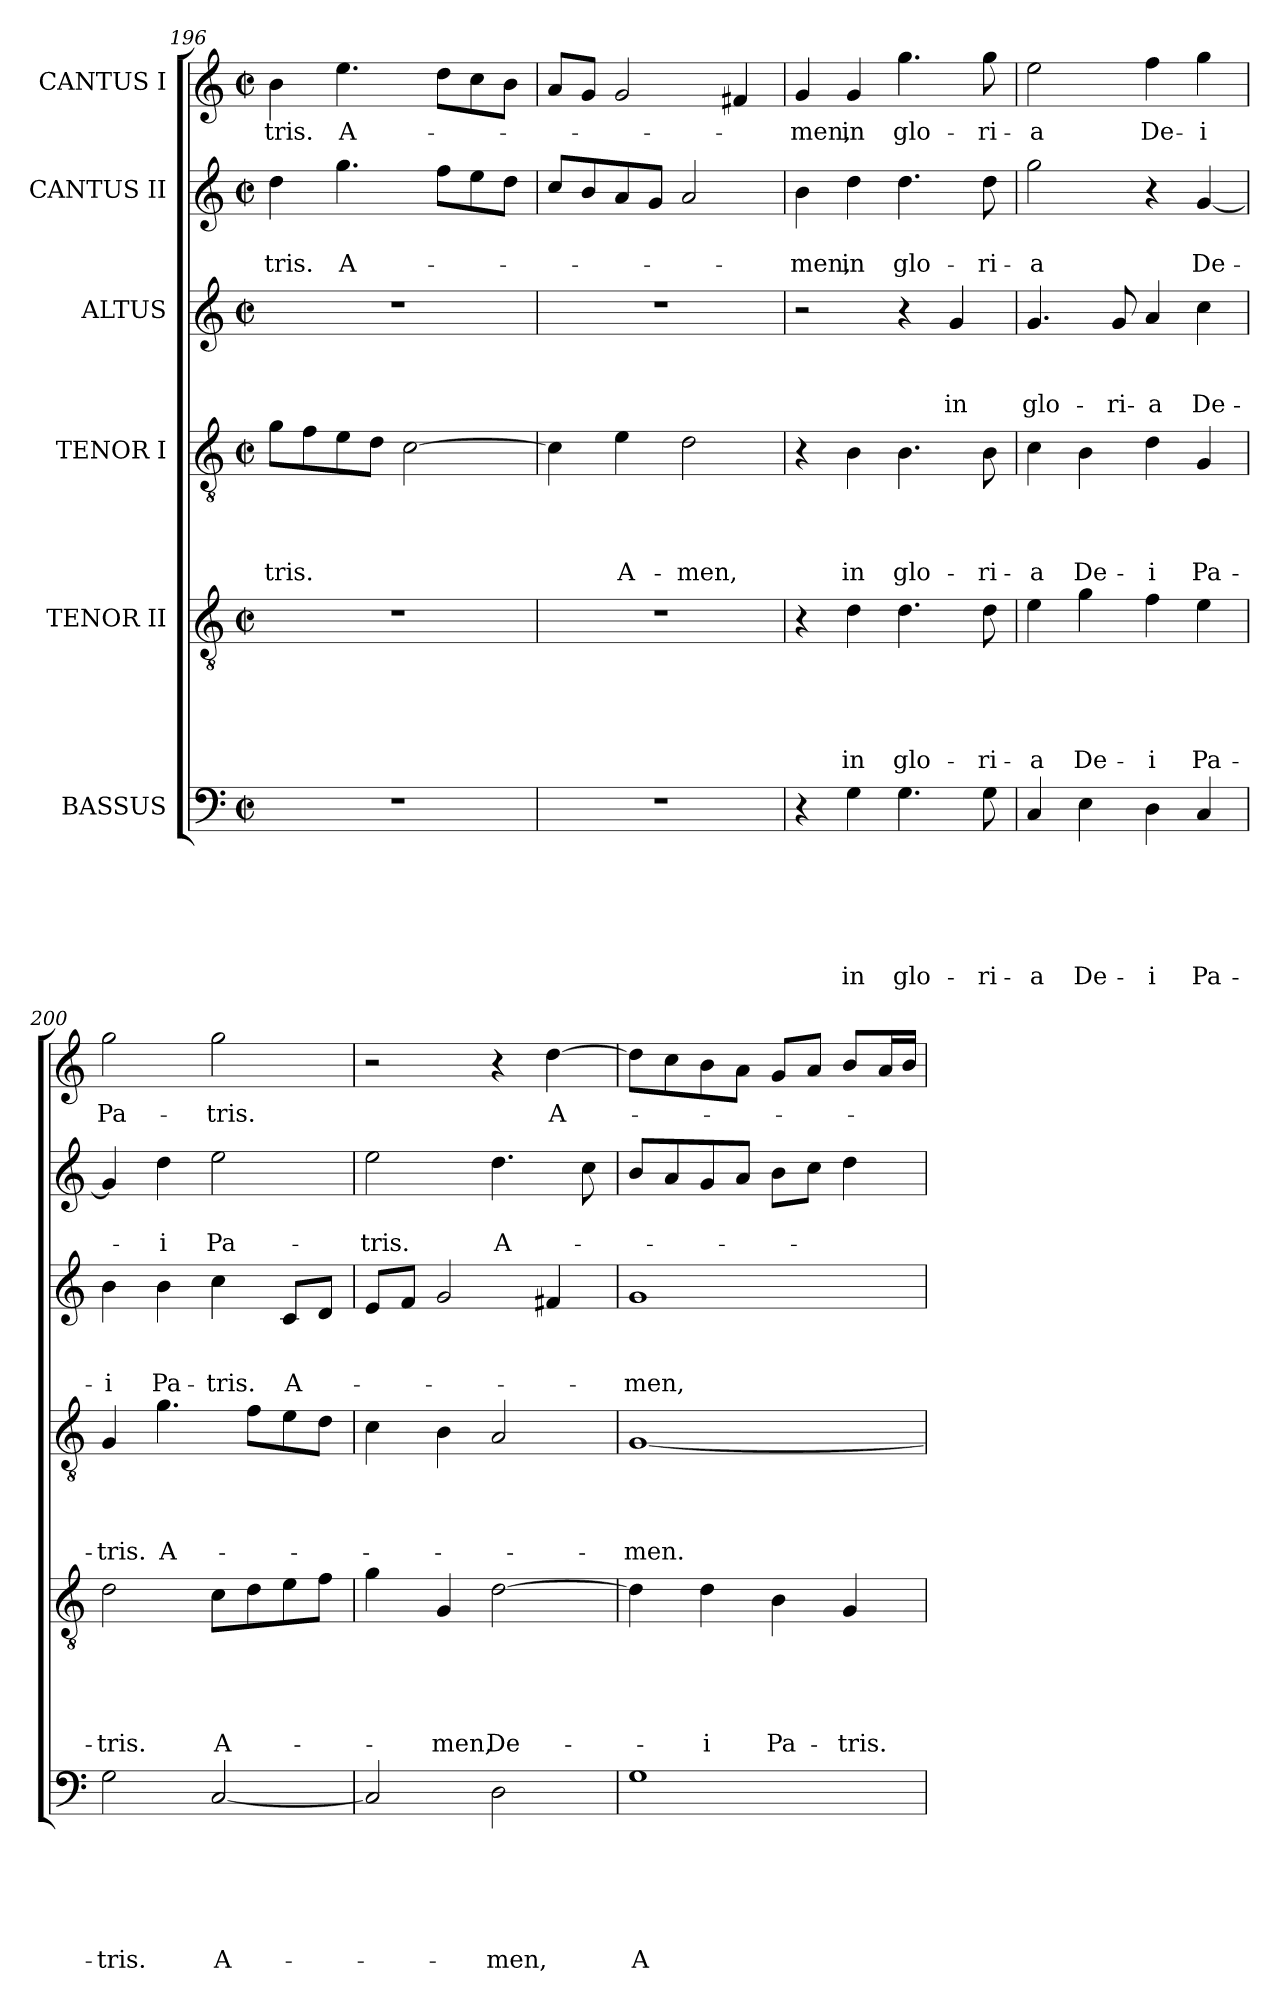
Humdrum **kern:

**kern	**text	**text	**text	**text	**text	**text	**kern	**text	**text	**text	**text	**text	**kern	**text	**text	**text	**text	**kern	**text	**text	**text	**kern	**text	**text	**kern	**text
*part6	*part6	*part6	*part6	*part6	*part6	*part6	*part5	*part5	*part5	*part5	*part5	*part5	*part4	*part4	*part4	*part4	*part4	*part3	*part3	*part3	*part3	*part2	*part2	*part2	*part1	*part1
*staff6	*staff6	*staff6	*staff6	*staff6	*staff6	*staff6	*staff5	*staff5	*staff5	*staff5	*staff5	*staff5	*staff4	*staff4	*staff4	*staff4	*staff4	*staff3	*staff3	*staff3	*staff3	*staff2	*staff2	*staff2	*staff1	*staff1
*I"BASSUS	*	*	*	*	*	*	*I"TENOR II	*	*	*	*	*	*I"TENOR I	*	*	*	*	*I"ALTUS	*	*	*	*I"CANTUS II	*	*	*I"CANTUS I	*
*clefF4	*	*	*	*	*	*	*clefGv2	*	*	*	*	*	*clefGv2	*	*	*	*	*clefG2	*	*	*	*clefG2	*	*	*clefG2	*
*k[]	*	*	*	*	*	*	*k[]	*	*	*	*	*	*k[]	*	*	*	*	*k[]	*	*	*	*k[]	*	*	*k[]	*
*C:	*	*	*	*	*	*	*C:	*	*	*	*	*	*C:	*	*	*	*	*C:	*	*	*	*C:	*	*	*C:	*
*M2/2	*	*	*	*	*	*	*M2/2	*	*	*	*	*	*M2/2	*	*	*	*	*M2/2	*	*	*	*M2/2	*	*	*M2/2	*
*met(c|)	*	*	*	*	*	*	*met(c|)	*	*	*	*	*	*met(c|)	*	*	*	*	*met(c|)	*	*	*	*met(c|)	*	*	*met(c|)	*
=196	=196	=196	=196	=196	=196	=196	=196	=196	=196	=196	=196	=196	=196	=196	=196	=196	=196	=196	=196	=196	=196	=196	=196	=196	=196	=196
1r	.	.	.	.	.	.	1r	.	.	.	.	.	8g\L	.	.	.	-tris.	1r	.	.	.	4dd\	.	-tris.	4b\	-tris.
.	.	.	.	.	.	.	.	.	.	.	.	.	8f\	.	.	.	.	.	.	.	.	.	.	.	.	.
.	.	.	.	.	.	.	.	.	.	.	.	.	8e\	.	.	.	.	.	.	.	.	4.gg\	.	A-	4.ee\	A-
.	.	.	.	.	.	.	.	.	.	.	.	.	8d\J	.	.	.	.	.	.	.	.	.	.	.	.	.
.	.	.	.	.	.	.	.	.	.	.	.	.	[2c\	.	.	.	.	.	.	.	.	.	.	.	.	.
.	.	.	.	.	.	.	.	.	.	.	.	.	.	.	.	.	.	.	.	.	.	8ff\L	.	.	8dd\L	.
.	.	.	.	.	.	.	.	.	.	.	.	.	.	.	.	.	.	.	.	.	.	8ee\	.	.	8cc\	.
.	.	.	.	.	.	.	.	.	.	.	.	.	.	.	.	.	.	.	.	.	.	8dd\J	.	.	8b\J	.
=197	=197	=197	=197	=197	=197	=197	=197	=197	=197	=197	=197	=197	=197	=197	=197	=197	=197	=197	=197	=197	=197	=197	=197	=197	=197	=197
1r	.	.	.	.	.	.	1r	.	.	.	.	.	4c\]	.	.	.	.	1r	.	.	.	8cc/L	.	.	8a/L	.
.	.	.	.	.	.	.	.	.	.	.	.	.	.	.	.	.	.	.	.	.	.	8b/	.	.	8g/J	.
.	.	.	.	.	.	.	.	.	.	.	.	.	4e\	.	.	.	A-	.	.	.	.	8a/	.	.	2g/	.
.	.	.	.	.	.	.	.	.	.	.	.	.	.	.	.	.	.	.	.	.	.	8g/J	.	.	.	.
.	.	.	.	.	.	.	.	.	.	.	.	.	2d\	.	.	.	-men,	.	.	.	.	2a/	.	.	.	.
.	.	.	.	.	.	.	.	.	.	.	.	.	.	.	.	.	.	.	.	.	.	.	.	.	4f#/	.
!!LO:LB:g=z
=198	=198	=198	=198	=198	=198	=198	=198	=198	=198	=198	=198	=198	=198	=198	=198	=198	=198	=198	=198	=198	=198	=198	=198	=198	=198	=198
4r	.	.	.	.	.	.	4r	.	.	.	.	.	4r	.	.	.	.	2r	.	.	.	4b\	.	-men,	4g/	-men,
4G\	.	.	.	.	.	in	4d\	.	.	.	.	in	4B\	.	.	.	in	.	.	.	.	4dd\	.	in	4g/	in
4.G\	.	.	.	.	.	glo-	4.d\	.	.	.	.	glo-	4.B\	.	.	.	glo-	4r	.	.	.	4.dd\	.	glo-	4.gg\	glo-
.	.	.	.	.	.	.	.	.	.	.	.	.	.	.	.	.	.	4g/	.	.	in	.	.	.	.	.
8G\	.	.	.	.	.	-ri-	8d\	.	.	.	.	-ri-	8B\	.	.	.	-ri-	.	.	.	.	8dd\	.	-ri-	8gg\	-ri-
=199	=199	=199	=199	=199	=199	=199	=199	=199	=199	=199	=199	=199	=199	=199	=199	=199	=199	=199	=199	=199	=199	=199	=199	=199	=199	=199
4C/	.	.	.	.	.	-a	4e\	.	.	.	.	-a	4c\	.	.	.	-a	4.g/	.	.	glo-	2gg\	.	-a	2ee\	-a
4E\	.	.	.	.	.	De-	4g\	.	.	.	.	De-	4B\	.	.	.	De-	.	.	.	.	.	.	.	.	.
.	.	.	.	.	.	.	.	.	.	.	.	.	.	.	.	.	.	8g/	.	.	-ri-	.	.	.	.	.
4D\	.	.	.	.	.	-i	4f\	.	.	.	.	-i	4d\	.	.	.	-i	4a/	.	.	-a	4r	.	.	4ff\	De-
4C/	.	.	.	.	.	Pa-	4e\	.	.	.	.	Pa-	4G/	.	.	.	Pa-	4cc\	.	.	De-	[4g/	.	De-	4gg\	-i
=200	=200	=200	=200	=200	=200	=200	=200	=200	=200	=200	=200	=200	=200	=200	=200	=200	=200	=200	=200	=200	=200	=200	=200	=200	=200	=200
2G\	.	.	.	.	.	-tris.	2d\	.	.	.	.	-tris.	4G/	.	.	.	-tris.	4b\	.	.	-i	4g/]	.	.	2gg\	Pa-
.	.	.	.	.	.	.	.	.	.	.	.	.	4.g\	.	.	.	A-	4b\	.	.	Pa-	4dd\	.	-i	.	.
[2C/	.	.	.	.	.	A-	8c\L	.	.	.	.	A-	.	.	.	.	.	4cc\	.	.	-tris.	2ee\	.	Pa-	2gg\	-tris.
.	.	.	.	.	.	.	8d\	.	.	.	.	.	8f\L	.	.	.	.	.	.	.	.	.	.	.	.	.
.	.	.	.	.	.	.	8e\	.	.	.	.	.	8e\	.	.	.	.	8c/L	.	.	A-	.	.	.	.	.
.	.	.	.	.	.	.	8f\J	.	.	.	.	.	8d\J	.	.	.	.	8d/J	.	.	.	.	.	.	.	.
=201	=201	=201	=201	=201	=201	=201	=201	=201	=201	=201	=201	=201	=201	=201	=201	=201	=201	=201	=201	=201	=201	=201	=201	=201	=201	=201
2C/]	.	.	.	.	.	.	4g\	.	.	.	.	.	4c\	.	.	.	.	8e/L	.	.	.	2ee\	.	-tris.	2r	.
.	.	.	.	.	.	.	.	.	.	.	.	.	.	.	.	.	.	8f/J	.	.	.	.	.	.	.	.
.	.	.	.	.	.	.	4G/	.	.	.	.	-men,	4B\	.	.	.	.	2g/	.	.	.	.	.	.	.	.
2D\	.	.	.	.	.	-men,	[2d\	.	.	.	.	De-	2A/	.	.	.	.	.	.	.	.	4.dd\	.	A-	4r	.
.	.	.	.	.	.	.	.	.	.	.	.	.	.	.	.	.	.	4f#/	.	.	.	.	.	.	[4dd\	A-
.	.	.	.	.	.	.	.	.	.	.	.	.	.	.	.	.	.	.	.	.	.	8cc\	.	.	.	.
=202	=202	=202	=202	=202	=202	=202	=202	=202	=202	=202	=202	=202	=202	=202	=202	=202	=202	=202	=202	=202	=202	=202	=202	=202	=202	=202
1G	.	.	.	.	.	A-	4d\]	.	.	.	.	.	[1G	.	.	.	-men.	1g	.	.	-men,	8b/L	.	.	8dd\L]	.
.	.	.	.	.	.	.	.	.	.	.	.	.	.	.	.	.	.	.	.	.	.	8a/	.	.	8cc\	.
.	.	.	.	.	.	.	4d\	.	.	.	.	-i	.	.	.	.	.	.	.	.	.	8g/	.	.	8b\	.
.	.	.	.	.	.	.	.	.	.	.	.	.	.	.	.	.	.	.	.	.	.	8a/J	.	.	8a\J	.
.	.	.	.	.	.	.	4B\	.	.	.	.	Pa-	.	.	.	.	.	.	.	.	.	8b\L	.	.	8g/L	.
.	.	.	.	.	.	.	.	.	.	.	.	.	.	.	.	.	.	.	.	.	.	8cc\J	.	.	8a/J	.
.	.	.	.	.	.	.	4G/	.	.	.	.	-tris.	.	.	.	.	.	.	.	.	.	4dd\	.	.	8b/L	.
.	.	.	.	.	.	.	.	.	.	.	.	.	.	.	.	.	.	.	.	.	.	.	.	.	16a/L	.
.	.	.	.	.	.	.	.	.	.	.	.	.	.	.	.	.	.	.	.	.	.	.	.	.	16b/JJ	.
=	=	=	=	=	=	=	=	=	=	=	=	=	=	=	=	=	=	=	=	=	=	=	=	=	=	=
*-	*-	*-	*-	*-	*-	*-	*-	*-	*-	*-	*-	*-	*-	*-	*-	*-	*-	*-	*-	*-	*-	*-	*-	*-	*-	*-
